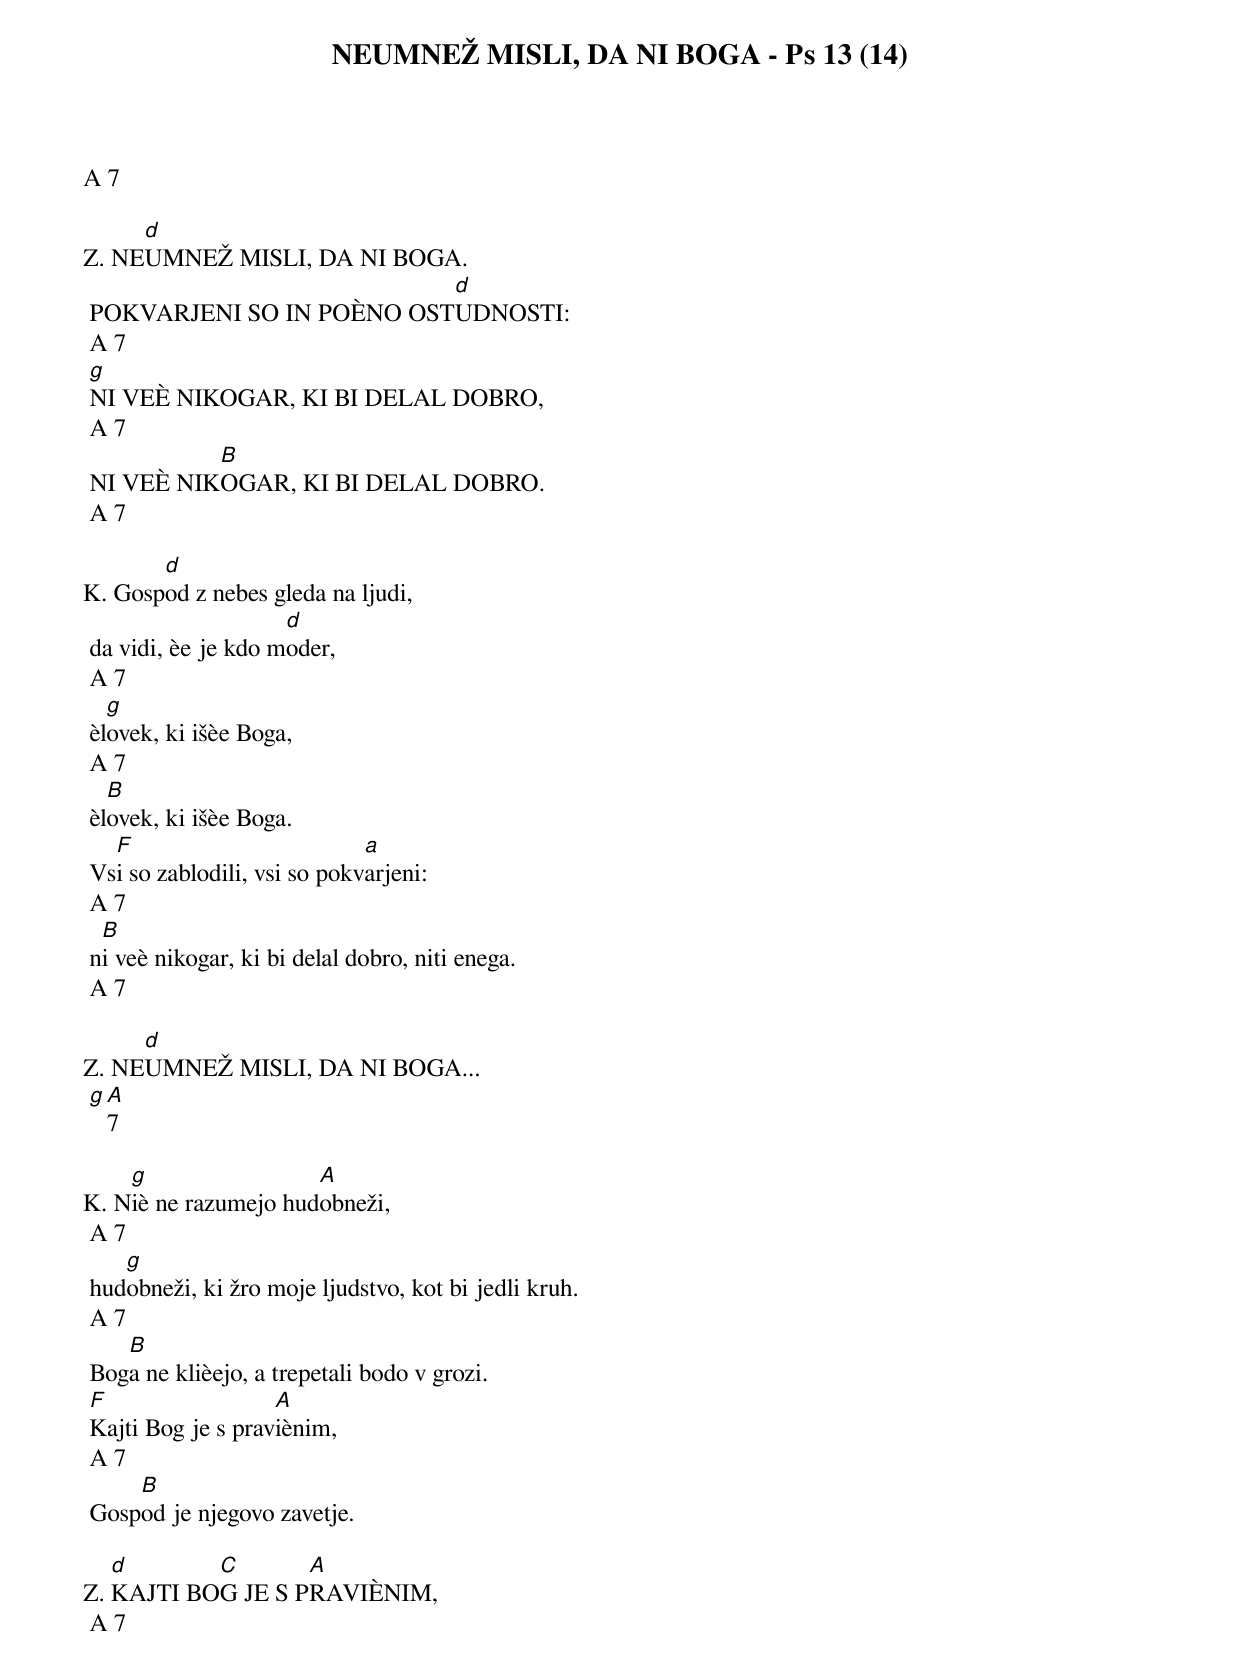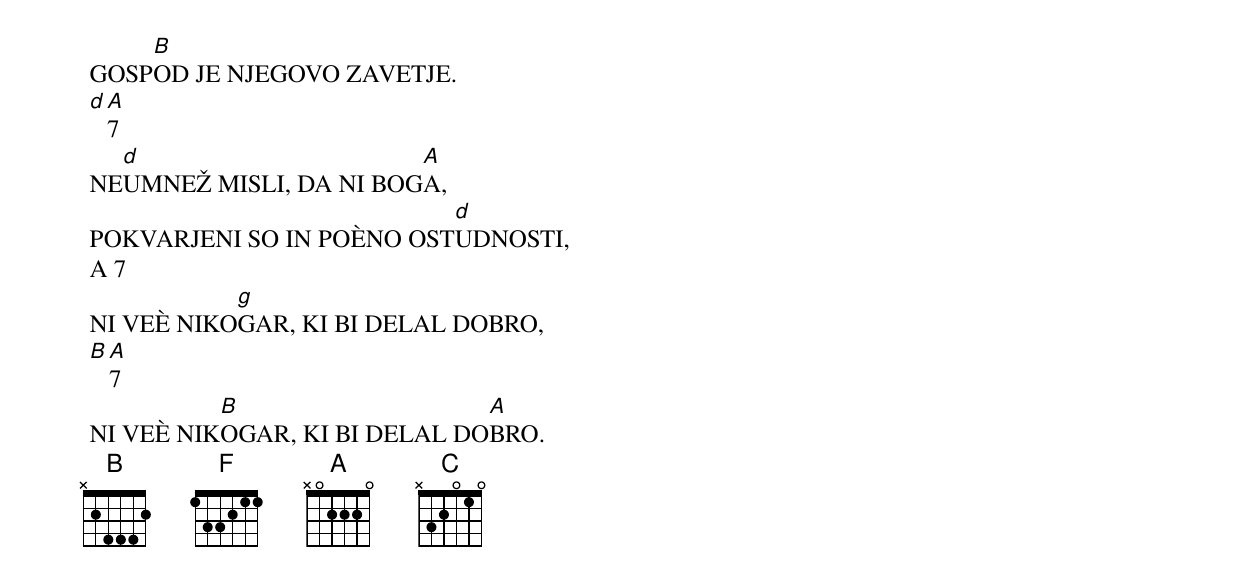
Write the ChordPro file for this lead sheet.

{title: NEUMNEŽ MISLI, DA NI BOGA - Ps 13 (14)}

A 7

Z.	NE[d]UMNEŽ MISLI, DA NI BOGA.
	POKVARJENI SO IN POÈNO OST[d]UDNOSTI:
	A 7
	[g]NI VEÈ NIKOGAR, KI BI DELAL DOBRO,
	A 7
	NI VEÈ NIK[B]OGAR, KI BI DELAL DOBRO.
	A 7

K.	Gosp[d]od z nebes gleda na ljudi,
	da vidi, èe je kdo m[d]oder,
	A 7
	èl[g]ovek, ki išèe Boga,
	A 7
	èl[B]ovek, ki išèe Boga.
	Vs[F]i so zablodili, vsi so pokv[a]arjeni:
	A 7
	n[B]i veè nikogar, ki bi delal dobro, niti enega.
	A 7

Z.	NE[d]UMNEŽ MISLI, DA NI BOGA...
	[g][A]7

K.	N[g]iè ne razumejo hud[A]obneži,
	A 7
	hud[g]obneži, ki žro moje ljudstvo, kot bi jedli kruh.
	A 7
	Bog[B]a ne klièejo, a trepetali bodo v grozi.
	[F]Kajti Bog je s prav[A]iènim,
	A 7
	Gosp[B]od je njegovo zavetje.

Z.	[d]KAJTI BO[C]G JE S P[A]RAVIÈNIM,
	A 7
	GOSP[B]OD JE NJEGOVO ZAVETJE.
	[d][A]7
	NE[d]UMNEŽ MISLI, DA NI BOG[A]A,
	POKVARJENI SO IN POÈNO OST[d]UDNOSTI,
	A 7
	NI VEÈ NIKO[g]GAR, KI BI DELAL DOBRO,
	[B][A]7
	NI VEÈ NIK[B]OGAR, KI BI DELAL DO[A]BRO.
